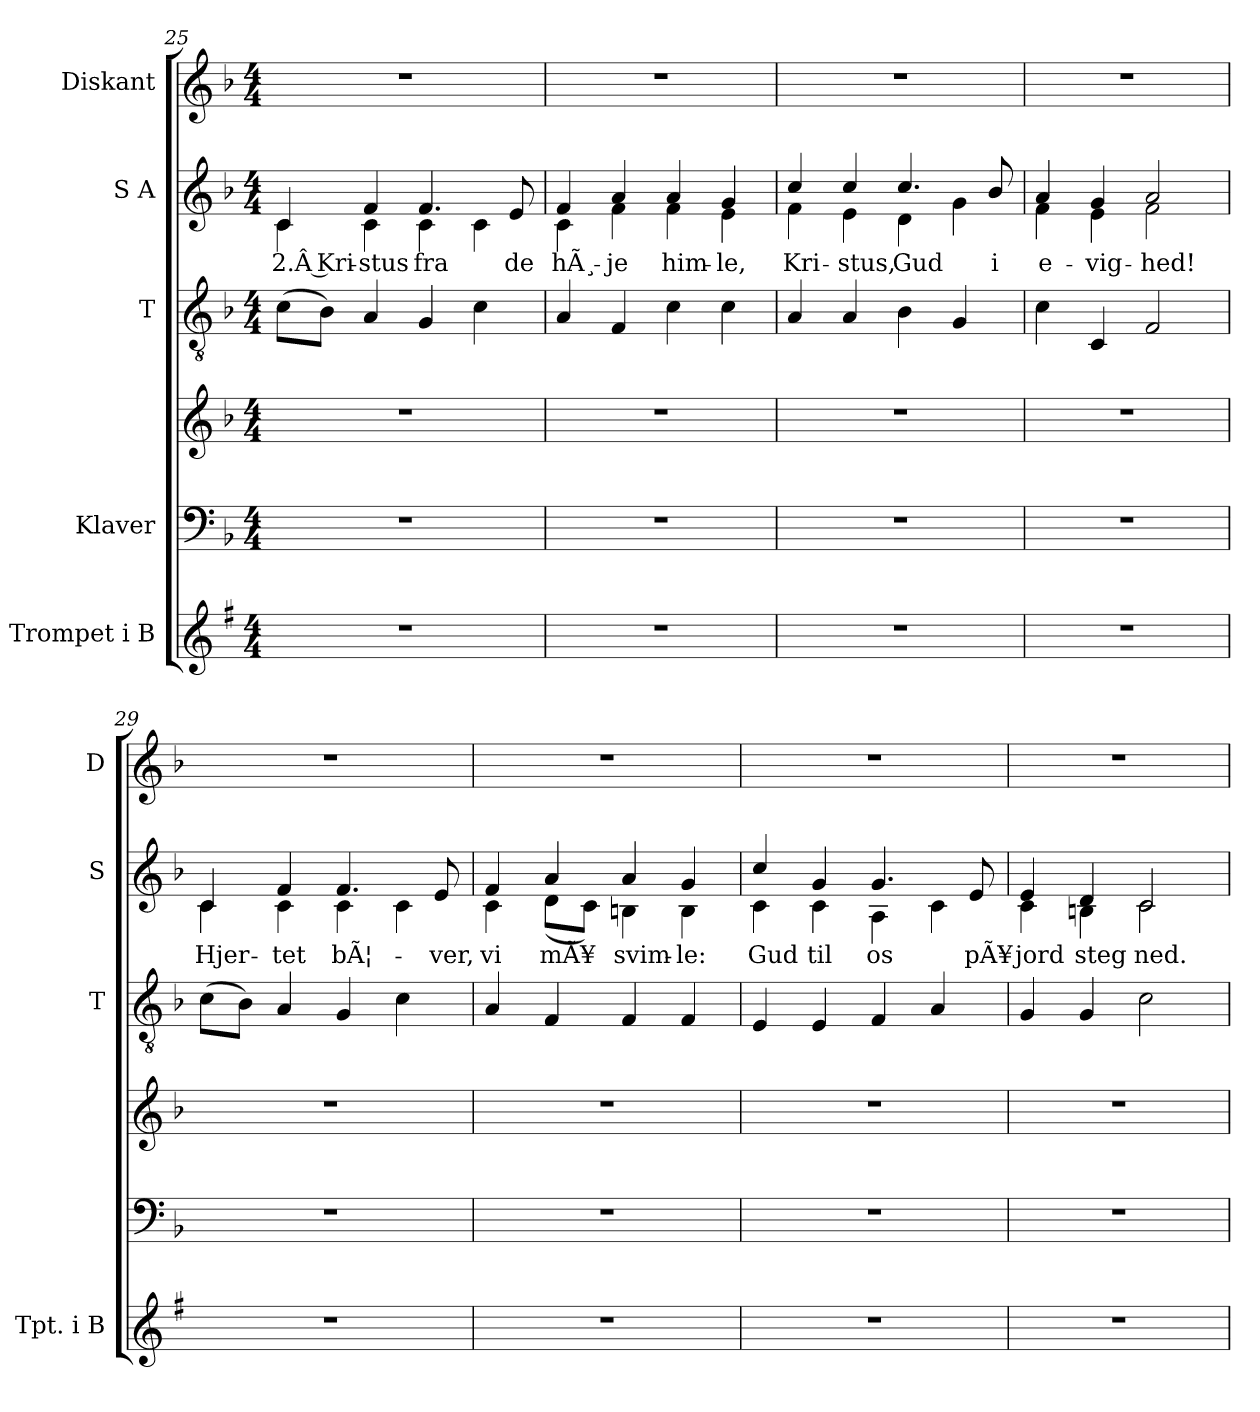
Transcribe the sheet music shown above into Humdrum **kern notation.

**kern	**kern	**kern	**kern	**kern	**text	**kern
*part5	*part4	*part4	*part3	*part2	*part2	*part1
*staff6	*staff5	*staff4	*staff3	*staff2	*staff2	*staff1
*I"Trompet  i B	*I"Klaver	*	*I"T	*I"S A	*	*I"Diskant
*I'Tpt. i B	*	*	*I'T	*I'S	*	*I'D
!!LO:PB:g=z
*clefG2	*clefF4	*clefG2	*clefGv2	*clefG2	*	*clefG2
*ITrd1c2	*	*	*	*	*	*
*k[b-]	*k[b-]	*k[b-]	*k[b-]	*k[b-]	*	*k[b-]
*M4/4	*M4/4	*M4/4	*M4/4	*M4/4	*	*M4/4
=25	=25	=25	=25	=25	=25	=25
!	!	!	!	!	!LO:LY:b	!
*	*	*	*	*^	*	*
1r	1r	1r	(8c\L	4c/	4c\	2.Â Kri-	1r
.	.	.	8B-\J)	.	.	.	.
!	!	!	!	!	!	!LO:LY:b	!
.	.	.	4A/	4f/	4c\	-stus	.
!	!	!	!	!	!	!LO:LY:b	!
.	.	.	4G/	4.f/	4c\	fra	.
.	.	.	4c\	.	4c\	.	.
!	!	!	!	!	!	!LO:LY:b	!
.	.	.	.	8e/	.	de	.
=26	=26	=26	=26	=26	=26	=26	=26
!	!	!	!	!	!	!LO:LY:b	!
1r	1r	1r	4A/	4f/	4c\	hÃ¸-	1r
!	!	!	!	!	!	!LO:LY:b	!
.	.	.	4F/	4a/	4f\	-je	.
!	!	!	!	!	!	!LO:LY:b	!
.	.	.	4c\	4a/	4f\	him-	.
!	!	!	!	!	!	!LO:LY:b	!
.	.	.	4c\	4g/	4e\	-le,	.
=27	=27	=27	=27	=27	=27	=27	=27
!	!	!	!	!	!	!LO:LY:b	!
1r	1r	1r	4A/	4cc/	4f\	Kri-	1r
!	!	!	!	!	!	!LO:LY:b	!
.	.	.	4A/	4cc/	4e\	-stus,	.
!	!	!	!	!	!	!LO:LY:b	!
.	.	.	4B-\	4.cc/	4d\	Gud	.
.	.	.	4G/	.	4g\	.	.
!	!	!	!	!	!	!LO:LY:b	!
.	.	.	.	8b-/	.	i	.
=28	=28	=28	=28	=28	=28	=28	=28
!	!	!	!	!	!	!LO:LY:b	!
1r	1r	1r	4c\	4a/	4f\	e-	1r
!	!	!	!	!	!	!LO:LY:b	!
.	.	.	4C/	4g/	4e\	-vig-	.
!	!	!	!	!	!	!LO:LY:b	!
.	.	.	2F/	2a/	2f\	-hed!	.
=29	=29	=29	=29	=29	=29	=29	=29
!	!	!	!	!	!	!LO:LY:b	!
1r	1r	1r	(8c\L	4c/	4c\	Hjer-	1r
.	.	.	8B-\J)	.	.	.	.
!	!	!	!	!	!	!LO:LY:b	!
.	.	.	4A/	4f/	4c\	-tet	.
!	!	!	!	!	!	!LO:LY:b	!
.	.	.	4G/	4.f/	4c\	bÃ¦-	.
.	.	.	4c\	.	4c\	.	.
!	!	!	!	!	!	!LO:LY:b	!
.	.	.	.	8e/	.	-ver,	.
=30	=30	=30	=30	=30	=30	=30	=30
!	!	!	!	!	!	!LO:LY:b	!
1r	1r	1r	4A/	4f/	4c\	vi	1r
!	!	!	!	!	!	!LO:LY:b	!
.	.	.	4F/	4a/	(>8d\L	mÃ¥	.
.	.	.	.	.	8c\J)	.	.
!	!	!	!	!	!	!LO:LY:b	!
.	.	.	4F/	4a/	4Bn\	svim-	.
!	!	!	!	!	!	!LO:LY:b	!
.	.	.	4F/	4g/	4B\	-le:	.
!!LO:LB:g=z
=31	=31	=31	=31	=31	=31	=31	=31
!	!	!	!	!	!	!LO:LY:b	!
1r	1r	1r	4E/	4cc/	4c\	Gud	1r
!	!	!	!	!	!	!LO:LY:b	!
.	.	.	4E/	4g/	4c\	til	.
!	!	!	!	!	!	!LO:LY:b	!
.	.	.	4F/	4.g/	4A\	os	.
.	.	.	4A/	.	4c\	.	.
!	!	!	!	!	!	!LO:LY:b	!
.	.	.	.	8e/	.	pÃ¥	.
=32	=32	=32	=32	=32	=32	=32	=32
!	!	!	!	!	!	!LO:LY:b	!
1r	1r	1r	4G/	4e/	4c\	jord	1r
!	!	!	!	!	!	!LO:LY:b	!
.	.	.	4G/	4d/	4Bn\	steg	.
!	!	!	!	!	!	!LO:LY:b	!
.	.	.	2c\	2c/	2c\	ned.	.
*	*	*	*	*v	*v	*	*
=	=	=	=	=	=	=
*-	*-	*-	*-	*-	*-	*-
